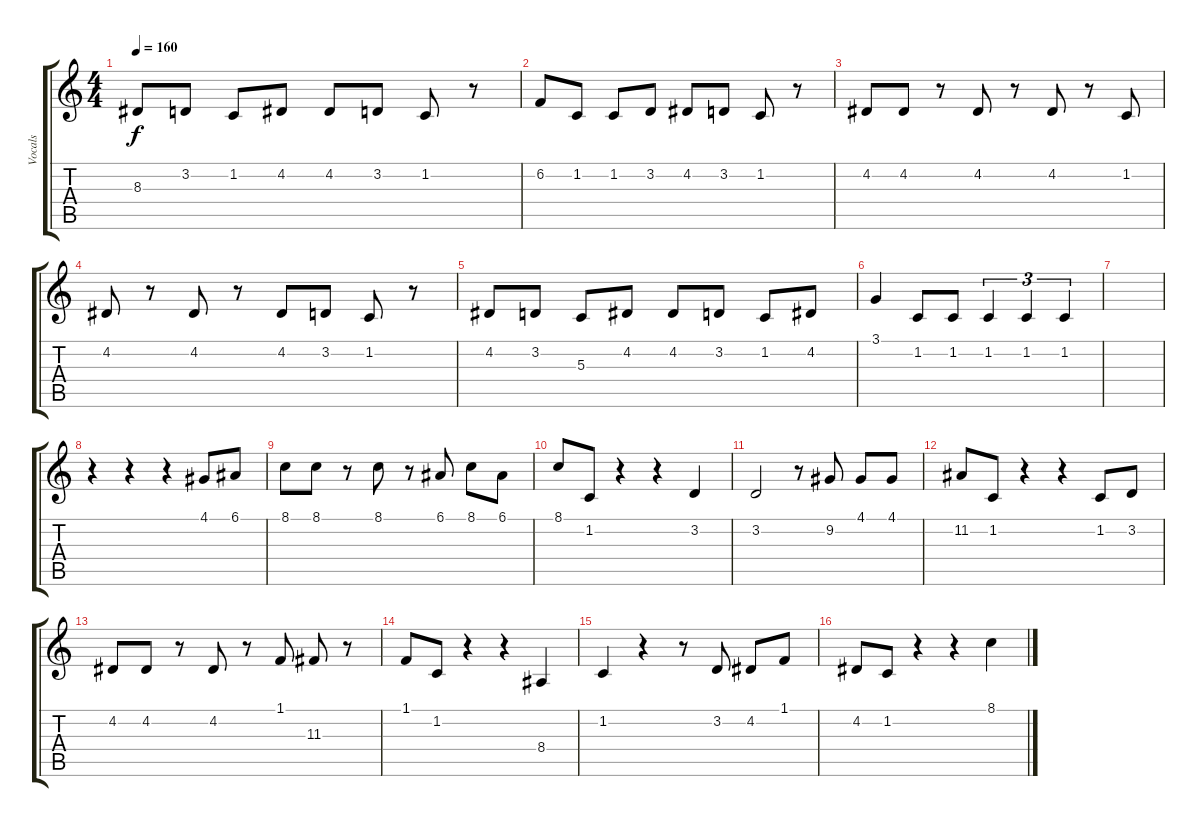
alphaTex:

\track ("Vocals" "Vocals") {instrument synthvoice}
\staff {score tabs}
\tuning (E4 B3 G3 D3 A2 E2) {hide}
\ts (4 4)
\tempo 160
\clef g2
\ks c
8.3.8{dy f} 3.2.8 1.2.8 4.2.8 4.2.8 3.2.8 1.2.8 r.8 |
6.2.8 1.2.8 1.2.8 3.2.8 4.2.8 3.2.8 1.2.8 r.8 |
4.2.8 4.2.8 r.8 4.2.8 r.8 4.2.8 r.8 1.2.8 |
4.2.8 r.8 4.2.8 r.8 4.2.8 3.2.8 1.2.8 r.8 |
4.2.8 3.2.8 5.3.8 4.2.8 4.2.8 3.2.8 1.2.8 4.2.8 |
3.1.4 1.2.8 1.2.8 1.2.4{tu (3 2)} 1.2.4{tu (3 2)} 1.2.4{tu (3 2)} |
|
r.4 r.4 r.4 4.1.8 6.1.8 |
8.1.8 8.1.8 r.8 8.1.8 r.8 6.1.8 8.1.8 6.1.8 |
8.1.8 1.2.8 r.4 r.4 3.2.4 |
3.2.2 r.8 9.2.8 4.1.8 4.1.8 |
11.2.8 1.2.8 r.4 r.4 1.2.8 3.2.8 |
4.2.8 4.2.8 r.8 4.2.8 r.8 1.1.8 11.3.8 r.8 |
1.1.8 1.2.8 r.4 r.4 8.4.4 |
1.2.4 r.4 r.8 3.2.8 4.2.8 1.1.8 |
4.2.8 1.2.8 r.4 r.4 8.1.4
